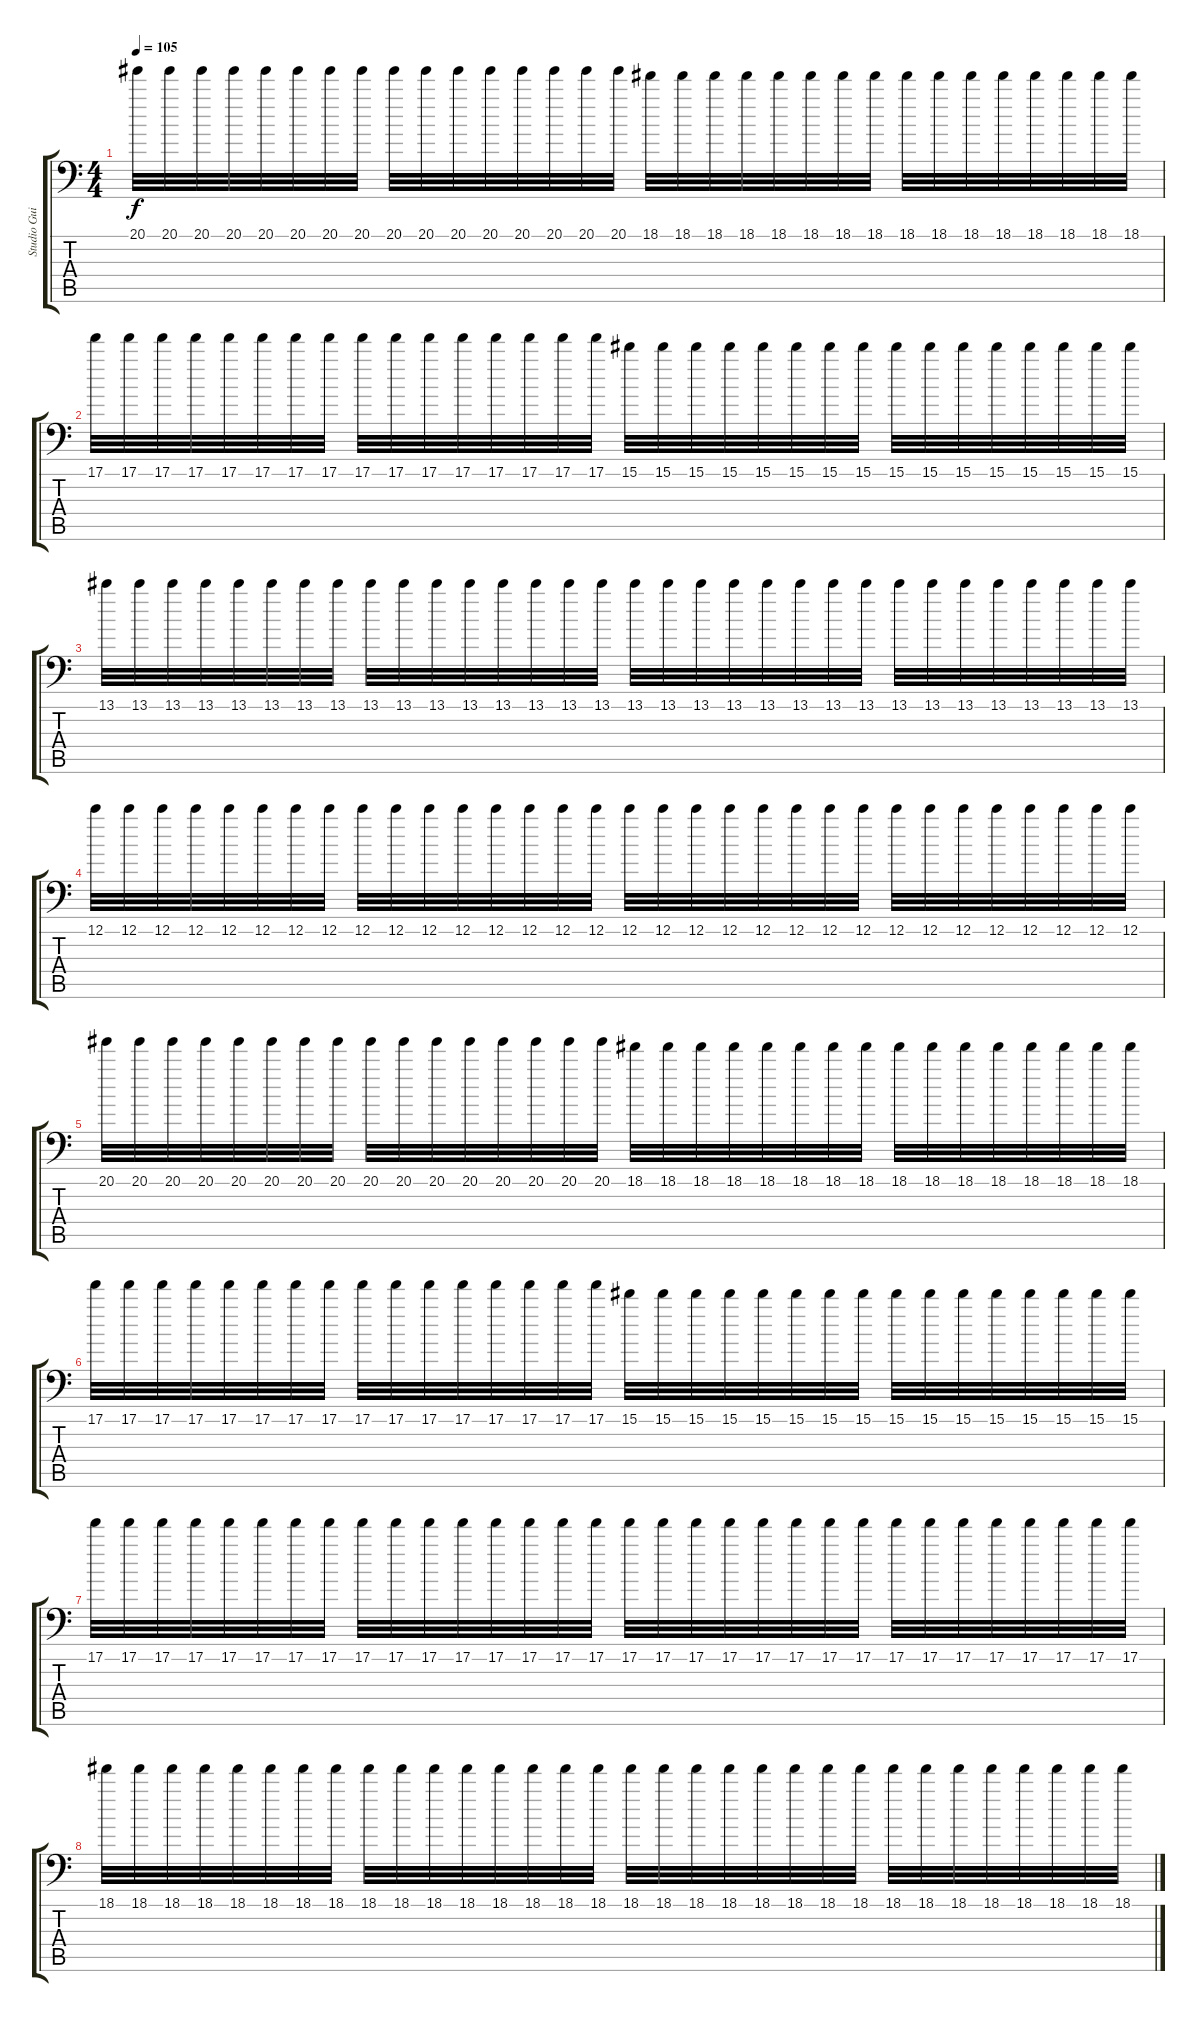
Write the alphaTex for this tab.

\track ("Studio Guitar" "Studio Gui") {instrument distortionguitar}
\staff {score tabs}
\tuning (C4 G3 Eb3 Bb2 F2 Bb1) {hide}
\ts (4 4)
\tempo 105
\clef f4
\ks c
20.1.32{dy f volume 8} 20.1.32 20.1.32 20.1.32 20.1.32 20.1.32 20.1.32 20.1.32 20.1.32 20.1.32 20.1.32 20.1.32 20.1.32 20.1.32 20.1.32 20.1.32 18.1.32 18.1.32 18.1.32 18.1.32 18.1.32 18.1.32 18.1.32 18.1.32 18.1.32 18.1.32 18.1.32 18.1.32 18.1.32 18.1.32 18.1.32 18.1.32 |
17.1.32 17.1.32 17.1.32 17.1.32 17.1.32 17.1.32 17.1.32 17.1.32 17.1.32 17.1.32 17.1.32 17.1.32 17.1.32 17.1.32 17.1.32 17.1.32 15.1.32 15.1.32 15.1.32 15.1.32 15.1.32 15.1.32 15.1.32 15.1.32 15.1.32 15.1.32 15.1.32 15.1.32 15.1.32 15.1.32 15.1.32 15.1.32 |
13.1.32 13.1.32 13.1.32 13.1.32 13.1.32 13.1.32 13.1.32 13.1.32 13.1.32 13.1.32 13.1.32 13.1.32 13.1.32 13.1.32 13.1.32 13.1.32 13.1.32 13.1.32 13.1.32 13.1.32 13.1.32 13.1.32 13.1.32 13.1.32 13.1.32 13.1.32 13.1.32 13.1.32 13.1.32 13.1.32 13.1.32 13.1.32 |
12.1.32 12.1.32 12.1.32 12.1.32 12.1.32 12.1.32 12.1.32 12.1.32 12.1.32 12.1.32 12.1.32 12.1.32 12.1.32 12.1.32 12.1.32 12.1.32 12.1.32 12.1.32 12.1.32 12.1.32 12.1.32 12.1.32 12.1.32 12.1.32 12.1.32 12.1.32 12.1.32 12.1.32 12.1.32 12.1.32 12.1.32 12.1.32 |
20.1.32 20.1.32 20.1.32 20.1.32 20.1.32 20.1.32 20.1.32 20.1.32 20.1.32 20.1.32 20.1.32 20.1.32 20.1.32 20.1.32 20.1.32 20.1.32 18.1.32 18.1.32 18.1.32 18.1.32 18.1.32 18.1.32 18.1.32 18.1.32 18.1.32 18.1.32 18.1.32 18.1.32 18.1.32 18.1.32 18.1.32 18.1.32 |
17.1.32 17.1.32 17.1.32 17.1.32 17.1.32 17.1.32 17.1.32 17.1.32 17.1.32 17.1.32 17.1.32 17.1.32 17.1.32 17.1.32 17.1.32 17.1.32 15.1.32 15.1.32 15.1.32 15.1.32 15.1.32 15.1.32 15.1.32 15.1.32 15.1.32 15.1.32 15.1.32 15.1.32 15.1.32 15.1.32 15.1.32 15.1.32 |
17.1.32 17.1.32 17.1.32 17.1.32 17.1.32 17.1.32 17.1.32 17.1.32 17.1.32 17.1.32 17.1.32 17.1.32 17.1.32 17.1.32 17.1.32 17.1.32 17.1.32 17.1.32 17.1.32 17.1.32 17.1.32 17.1.32 17.1.32 17.1.32 17.1.32 17.1.32 17.1.32 17.1.32 17.1.32 17.1.32 17.1.32 17.1.32 |
18.1.32 18.1.32 18.1.32 18.1.32 18.1.32 18.1.32 18.1.32 18.1.32 18.1.32 18.1.32 18.1.32 18.1.32 18.1.32 18.1.32 18.1.32 18.1.32 18.1.32 18.1.32 18.1.32 18.1.32 18.1.32 18.1.32 18.1.32 18.1.32 18.1.32 18.1.32 18.1.32 18.1.32 18.1.32 18.1.32 18.1.32 18.1.32
